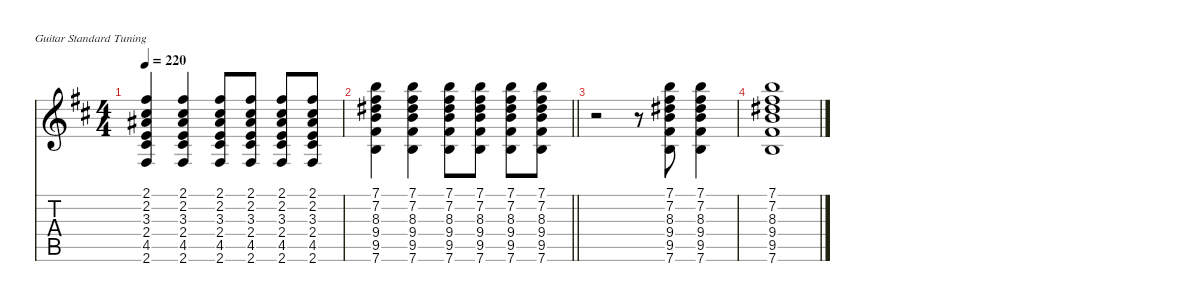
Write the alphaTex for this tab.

\defaultSystemsLayout 4
\hideDynamics
\bracketExtendMode nobrackets
\singleTrackTrackNamePolicy hidden
\multiTrackTrackNamePolicy hidden
\otherSystemsTrackNameOrientation horizontal
\track ("Brian Jones" "el.guit.") {instrument electricguitarclean}
\staff {score tabs}
\tuning (E4 B3 G3 D3 A2 E2)
\ts (4 4)
\tempo 220
\clef g2
\ks bminor
(2.1{acc #} 2.2{acc #} 3.3{acc #} 2.4{acc forcenatural} 4.5{acc #} 2.6{acc #}).4{dy f beam Up} (2.1{acc #} 2.2{acc #} 3.3{acc #} 2.4{acc forcenatural} 4.5{acc #} 2.6{acc #}).4{beam Up} (2.1{acc #} 2.2{acc #} 3.3{acc #} 2.4{acc forcenatural} 4.5{acc #} 2.6{acc #}).8{beam Up} (2.1{acc #} 2.2{acc #} 3.3{acc #} 2.4{acc forcenatural} 4.5{acc #} 2.6{acc #}).8{beam Up} (2.1{acc #} 2.2{acc #} 3.3{acc #} 2.4{acc forcenatural} 4.5{acc #} 2.6{acc #}).8{beam Up} (2.1{acc #} 2.2{acc #} 3.3{acc #} 2.4{acc forcenatural} 4.5{acc #} 2.6{acc #}).8{beam Up} |
\barLineRight lightlight
(7.1{acc forcenatural} 7.2{acc #} 8.3{acc #} 9.4{acc forcenatural} 9.5{acc #} 7.6{acc forcenatural}).4{beam Down} (7.1{acc forcenatural} 7.2{acc #} 8.3{acc #} 9.4{acc forcenatural} 9.5{acc #} 7.6{acc forcenatural}).4{beam Down} (7.1{acc forcenatural} 7.2{acc #} 8.3{acc #} 9.4{acc forcenatural} 9.5{acc #} 7.6{acc forcenatural}).8{beam Down} (7.1{acc forcenatural} 7.2{acc #} 8.3{acc #} 9.4{acc forcenatural} 9.5{acc #} 7.6{acc forcenatural}).8{beam Down} (7.1{acc forcenatural} 7.2{acc #} 8.3{acc #} 9.4{acc forcenatural} 9.5{acc #} 7.6{acc forcenatural}).8{beam Down} (7.1{acc forcenatural} 7.2{acc #} 8.3{acc #} 9.4{acc forcenatural} 9.5{acc #} 7.6{acc forcenatural}).8{beam Down} |
r.2{beam Down} r.8{beam Down} (7.1{acc forcenatural} 7.2{acc #} 8.3{acc #} 9.4{acc forcenatural} 9.5{acc #} 7.6{acc forcenatural}).8{beam Down} (7.1{acc forcenatural} 7.2{acc #} 8.3{acc #} 9.4{acc forcenatural} 9.5{acc #} 7.6{acc forcenatural}).4{beam Down} |
(7.1{acc forcenatural} 7.2{acc #} 8.3{acc #} 9.4{acc forcenatural} 9.5{acc #} 7.6{acc forcenatural}).1{beam Down}
